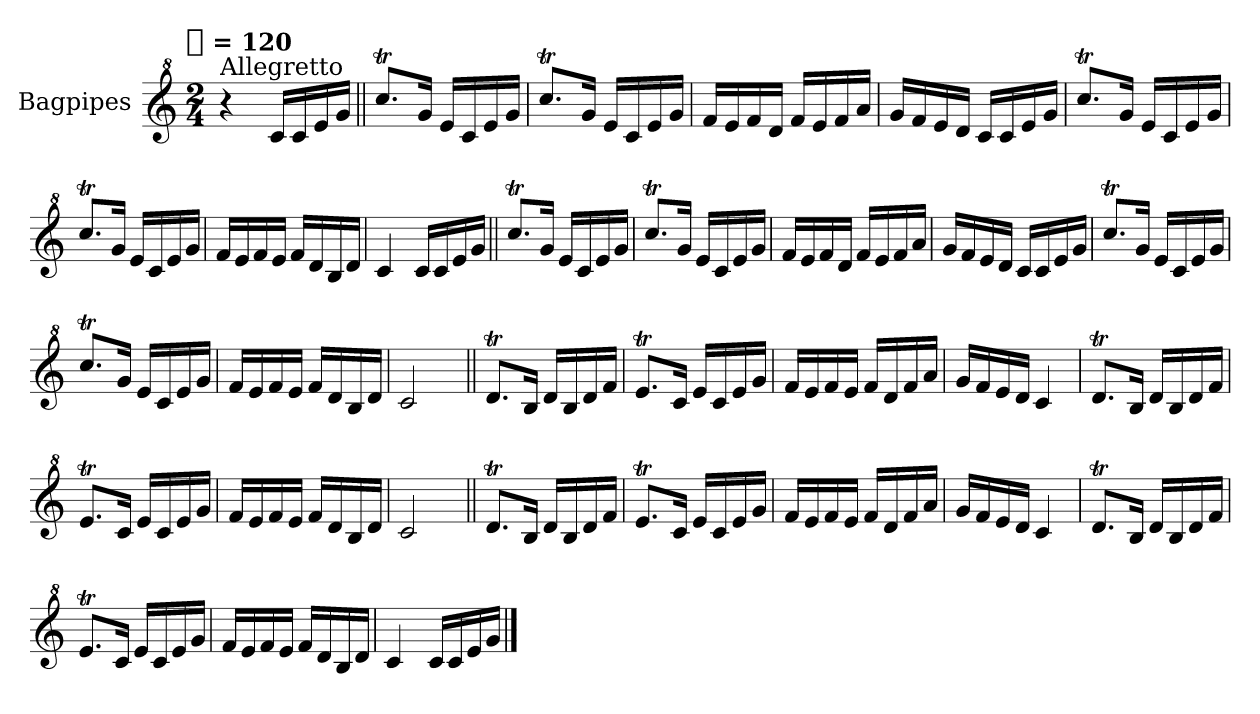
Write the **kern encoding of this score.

**kern
*part1
*staff1
*I"Bagpipes
*I'Bag
*clefG^2
*k[]
!!LO:TX:omd:t=[quarter] = 120
*M2/4
*MM120
=1
!LO:TX:a:t=Allegretto
4r
16ccLL
16cc
16ee
16ggJJ
=||
8.cccTL
16ggJk
16eeLL
16cc
16ee
16ggJJ
=
8.cccTL
16ggJk
16eeLL
16cc
16ee
16ggJJ
=
16ffLL
16ee
16ff
16ddJJ
16ffLL
16ee
16ff
16aaJJ
=
16ggLL
16ff
16ee
16ddJJ
16ccLL
16cc
16ee
16ggJJ
=
8.cccTL
16ggJk
16eeLL
16cc
16ee
16ggJJ
=
8.cccTL
16ggJk
16eeLL
16cc
16ee
16ggJJ
=
16ffLL
16ee
16ff
16eeJJ
16ffLL
16dd
16b
16ddJJ
=
4cc
16ccLL
16cc
16ee
16ggJJ
=||
8.cccTL
16ggJk
16eeLL
16cc
16ee
16ggJJ
=
8.cccTL
16ggJk
16eeLL
16cc
16ee
16ggJJ
=
16ffLL
16ee
16ff
16ddJJ
16ffLL
16ee
16ff
16aaJJ
=
16ggLL
16ff
16ee
16ddJJ
16ccLL
16cc
16ee
16ggJJ
=
8.cccTL
16ggJk
16eeLL
16cc
16ee
16ggJJ
=
8.cccTL
16ggJk
16eeLL
16cc
16ee
16ggJJ
=
16ffLL
16ee
16ff
16eeJJ
16ffLL
16dd
16b
16ddJJ
=
2cc
=||
8.ddTL
16bJk
16ddLL
16b
16dd
16ffJJ
=
8.eetL
16ccJk
16eeLL
16cc
16ee
16ggJJ
=
16ffLL
16ee
16ff
16eeJJ
16ffLL
16dd
16ff
16aaJJ
=
16ggLL
16ff
16ee
16ddJJ
4cc
=
8.ddTL
16bJk
16ddLL
16b
16dd
16ffJJ
=
8.eetL
16ccJk
16eeLL
16cc
16ee
16ggJJ
=
16ffLL
16ee
16ff
16eeJJ
16ffLL
16dd
16b
16ddJJ
=
2cc
=||
8.ddTL
16bJk
16ddLL
16b
16dd
16ffJJ
=
8.eetL
16ccJk
16eeLL
16cc
16ee
16ggJJ
=
16ffLL
16ee
16ff
16eeJJ
16ffLL
16dd
16ff
16aaJJ
=
16ggLL
16ff
16ee
16ddJJ
4cc
=
8.ddTL
16bJk
16ddLL
16b
16dd
16ffJJ
=
8.eetL
16ccJk
16eeLL
16cc
16ee
16ggJJ
=
16ffLL
16ee
16ff
16eeJJ
16ffLL
16dd
16b
16ddJJ
=
4cc
16ccLL
16cc
16ee
16ggJJ
==
*-
